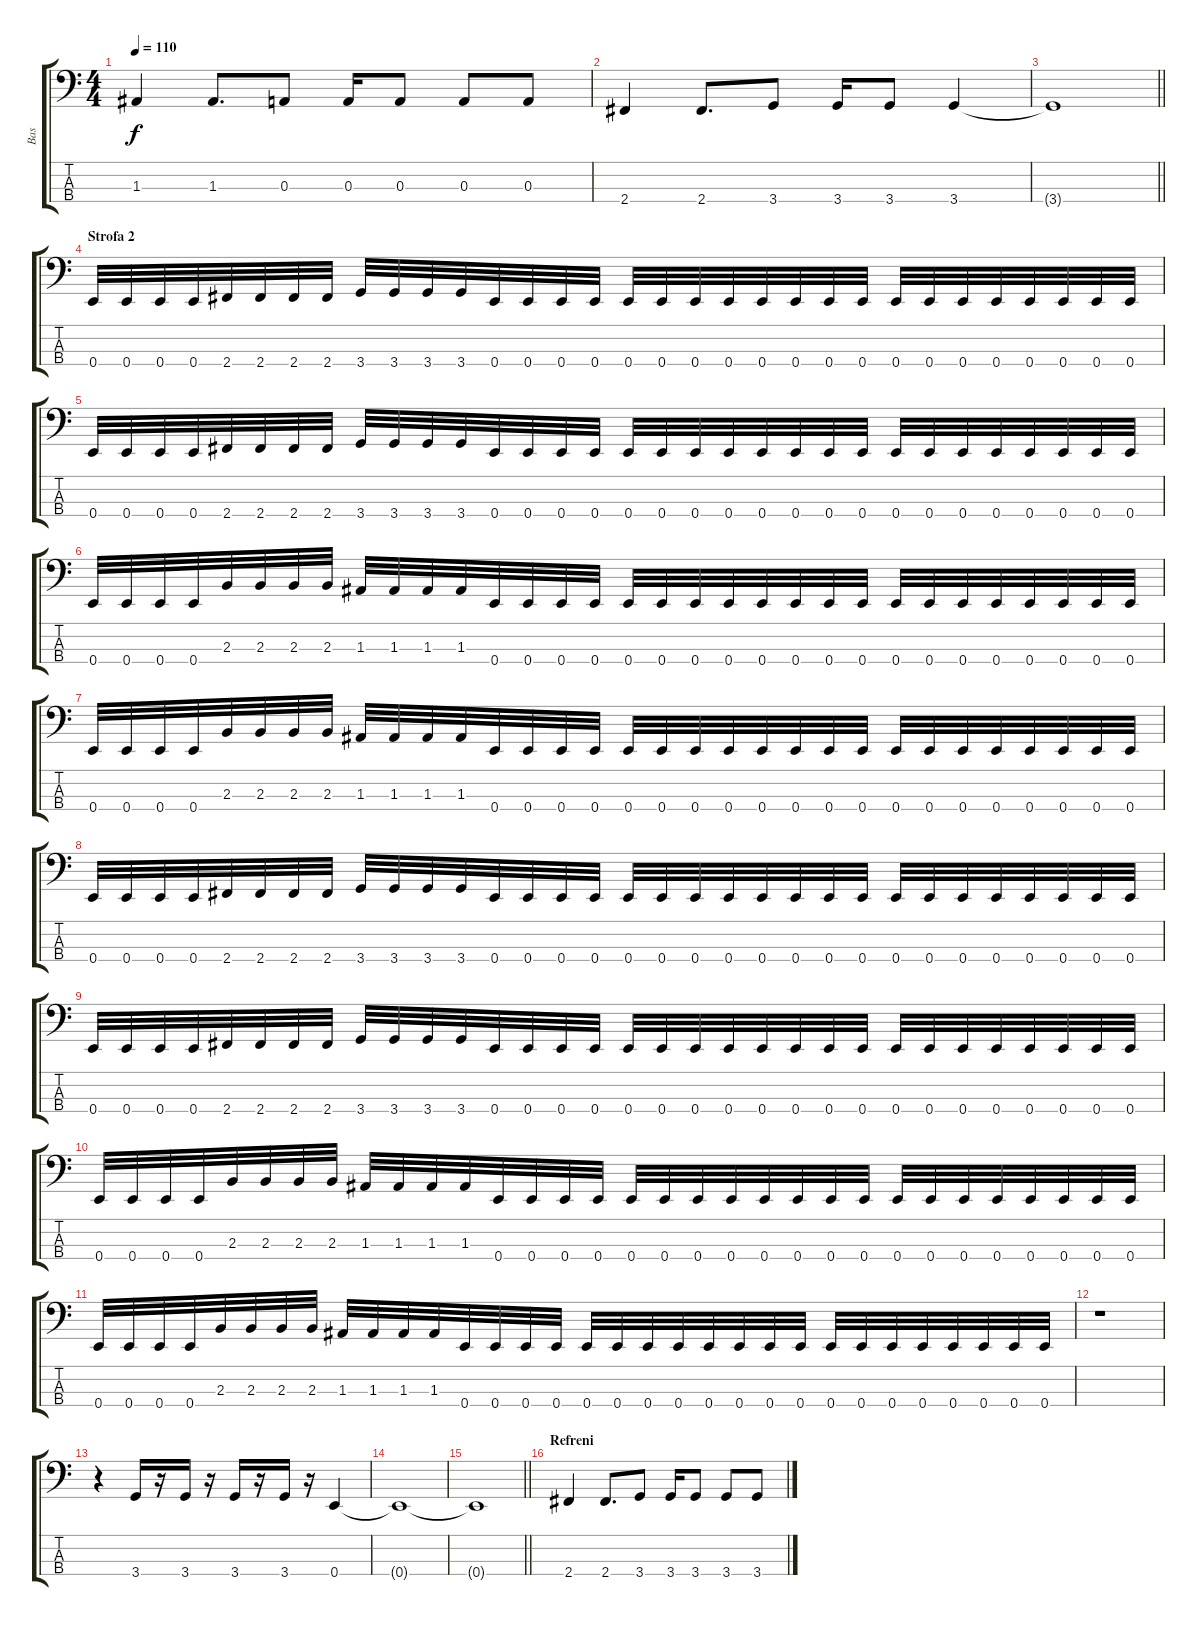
\track ("Bas" "Bas") {instrument electricbasspick}
\staff {score tabs}
\tuning (G2 D2 A1 E1) {hide}
\ts (4 4)
\tempo 110
\clef f4
\ks c
1.3.4{dy f} 1.3.8{d} 0.3.8 0.3.16 0.3.8 0.3.8 0.3.8 |
2.4.4 2.4.8{d} 3.4.8 3.4.16 3.4.8 3.4.4 |
\barLineRight lightlight
3.4{t}.1 |
\section ("" "Strofa 2")
0.4.32 0.4.32 0.4.32 0.4.32 2.4.32 2.4.32 2.4.32 2.4.32 3.4.32 3.4.32 3.4.32 3.4.32 0.4.32 0.4.32 0.4.32 0.4.32 0.4.32 0.4.32 0.4.32 0.4.32 0.4.32 0.4.32 0.4.32 0.4.32 0.4.32 0.4.32 0.4.32 0.4.32 0.4.32 0.4.32 0.4.32 0.4.32 |
0.4.32 0.4.32 0.4.32 0.4.32 2.4.32 2.4.32 2.4.32 2.4.32 3.4.32 3.4.32 3.4.32 3.4.32 0.4.32 0.4.32 0.4.32 0.4.32 0.4.32 0.4.32 0.4.32 0.4.32 0.4.32 0.4.32 0.4.32 0.4.32 0.4.32 0.4.32 0.4.32 0.4.32 0.4.32 0.4.32 0.4.32 0.4.32 |
0.4.32 0.4.32 0.4.32 0.4.32 2.3.32 2.3.32 2.3.32 2.3.32 1.3.32 1.3.32 1.3.32 1.3.32 0.4.32 0.4.32 0.4.32 0.4.32 0.4.32 0.4.32 0.4.32 0.4.32 0.4.32 0.4.32 0.4.32 0.4.32 0.4.32 0.4.32 0.4.32 0.4.32 0.4.32 0.4.32 0.4.32 0.4.32 |
0.4.32 0.4.32 0.4.32 0.4.32 2.3.32 2.3.32 2.3.32 2.3.32 1.3.32 1.3.32 1.3.32 1.3.32 0.4.32 0.4.32 0.4.32 0.4.32 0.4.32 0.4.32 0.4.32 0.4.32 0.4.32 0.4.32 0.4.32 0.4.32 0.4.32 0.4.32 0.4.32 0.4.32 0.4.32 0.4.32 0.4.32 0.4.32 |
0.4.32 0.4.32 0.4.32 0.4.32 2.4.32 2.4.32 2.4.32 2.4.32 3.4.32 3.4.32 3.4.32 3.4.32 0.4.32 0.4.32 0.4.32 0.4.32 0.4.32 0.4.32 0.4.32 0.4.32 0.4.32 0.4.32 0.4.32 0.4.32 0.4.32 0.4.32 0.4.32 0.4.32 0.4.32 0.4.32 0.4.32 0.4.32 |
0.4.32 0.4.32 0.4.32 0.4.32 2.4.32 2.4.32 2.4.32 2.4.32 3.4.32 3.4.32 3.4.32 3.4.32 0.4.32 0.4.32 0.4.32 0.4.32 0.4.32 0.4.32 0.4.32 0.4.32 0.4.32 0.4.32 0.4.32 0.4.32 0.4.32 0.4.32 0.4.32 0.4.32 0.4.32 0.4.32 0.4.32 0.4.32 |
0.4.32 0.4.32 0.4.32 0.4.32 2.3.32 2.3.32 2.3.32 2.3.32 1.3.32 1.3.32 1.3.32 1.3.32 0.4.32 0.4.32 0.4.32 0.4.32 0.4.32 0.4.32 0.4.32 0.4.32 0.4.32 0.4.32 0.4.32 0.4.32 0.4.32 0.4.32 0.4.32 0.4.32 0.4.32 0.4.32 0.4.32 0.4.32 |
0.4.32 0.4.32 0.4.32 0.4.32 2.3.32 2.3.32 2.3.32 2.3.32 1.3.32 1.3.32 1.3.32 1.3.32 0.4.32 0.4.32 0.4.32 0.4.32 0.4.32 0.4.32 0.4.32 0.4.32 0.4.32 0.4.32 0.4.32 0.4.32 0.4.32 0.4.32 0.4.32 0.4.32 0.4.32 0.4.32 0.4.32 0.4.32 |
r.1 |
r.4 3.4.16 r.16 3.4.16 r.16 3.4.16 r.16 3.4.16 r.16 0.4.4 |
0.4{t}.1 |
\barLineRight lightlight
0.4{t}.1 |
\section ("" "Refreni")
2.4.4 2.4.8{d} 3.4.8 3.4.16 3.4.8 3.4.8 3.4.8
